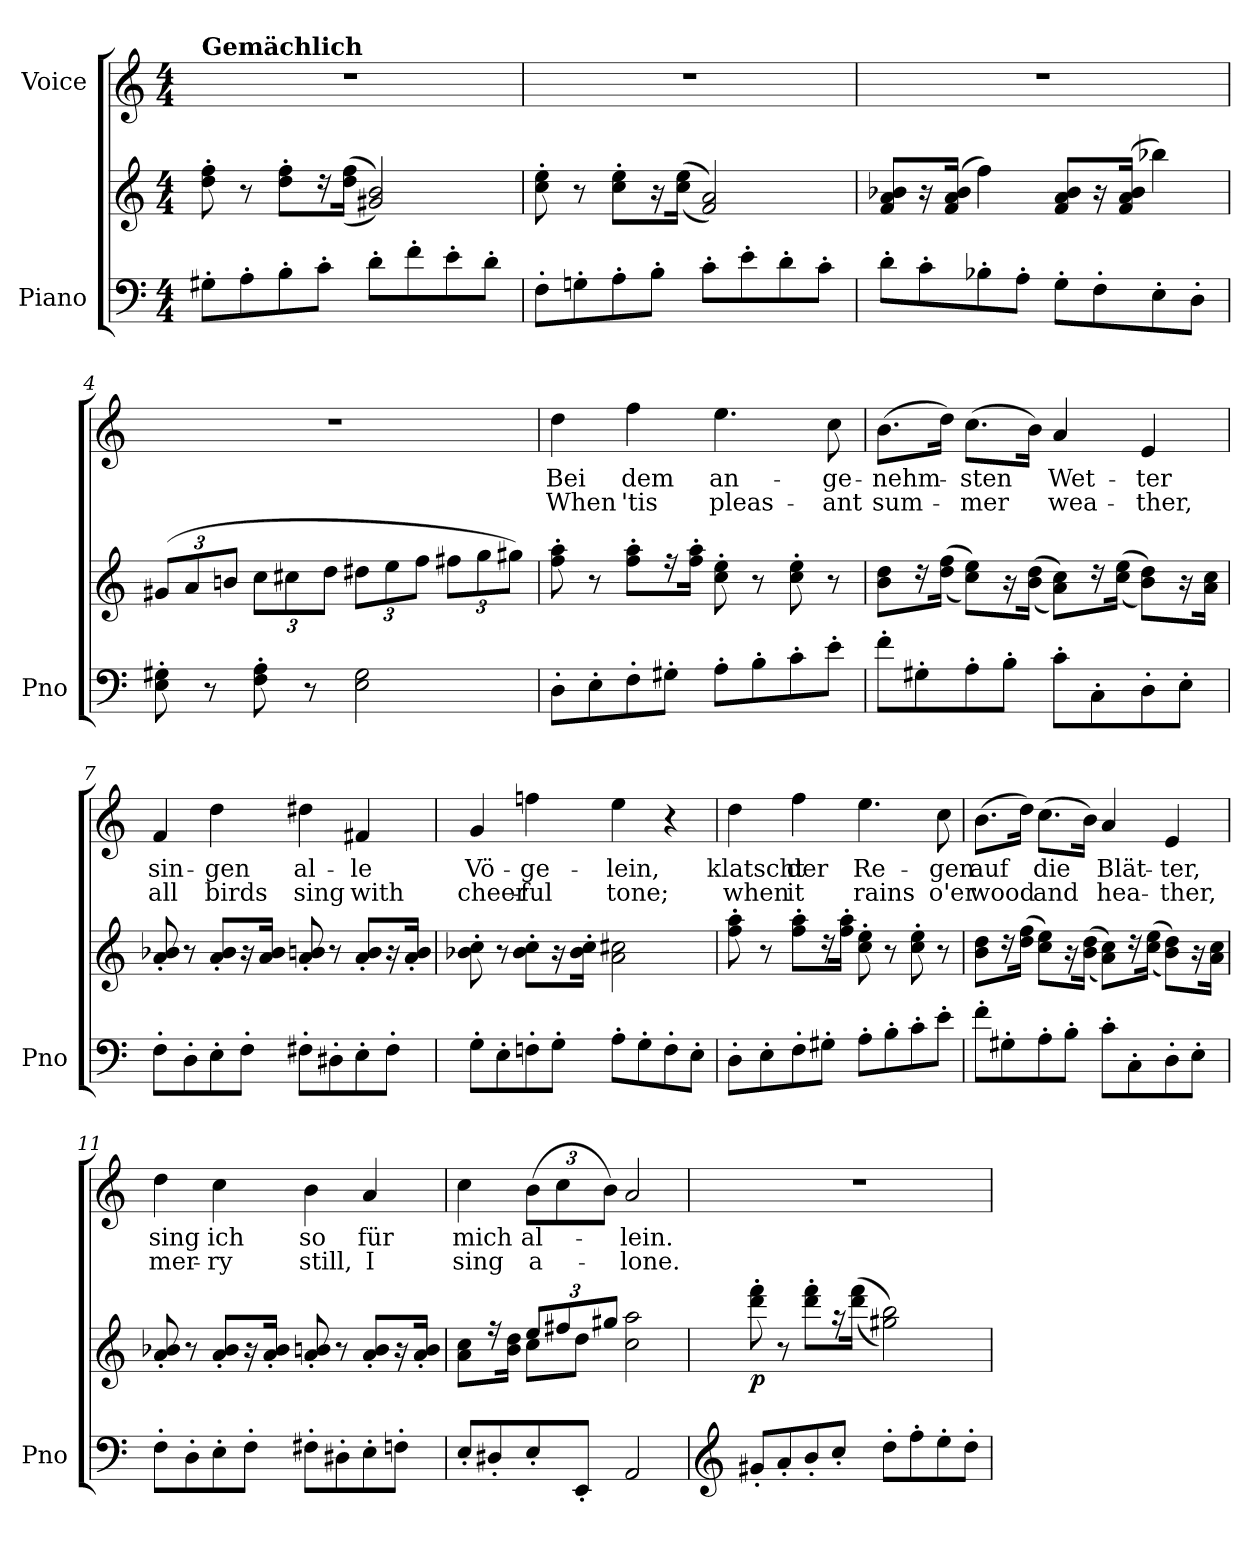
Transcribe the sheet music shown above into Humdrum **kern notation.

**kern	**kern	**dynam	**kern	**text	**text
*part2	*part2	*part2	*part1	*part1	*part1
*staff3	*staff2	*staff2/3	*staff1	*staff1	*staff1
*I"Piano	*	*	*I"Voice	*	*
*I'Pno	*	*	*	*	*
*clefF4	*clefG2	*	*clefG2	*	*
*k[]	*k[]	*	*k[]	*	*
*M4/4	*M4/4	*	*M4/4	*	*
=1	=1	=1	=1	=1	=1
!	!	!	!LO:TX:a:B:t=Gemächlich	!	!
8G#X'\L	8dd\' 8ff\'	.	1r	.	.
8A'\	8r	.	.	.	.
!	!	!LO:DY:b	!	!	!
8B'\	8dd\' 8ff\'L	other-dynamics	.	.	.
8c'\J	16r	.	.	.	.
.	(<(>16dd\ 16ff\Jk	.	.	.	.
8d'\L	2g#X/ 2b/))	.	.	.	.
8f'\	.	.	.	.	.
8e'\	.	.	.	.	.
8d'\J	.	.	.	.	.
=2	=2	=2	=2	=2	=2
8F'\L	8cc\' 8ee\'	.	1r	.	.
8Gn'\	8r	.	.	.	.
8A'\	8cc\' 8ee\'L	.	.	.	.
8B'\J	16r	.	.	.	.
.	(<(>16cc\ 16ee\Jk	.	.	.	.
8c'\L	2f/ 2a/))	.	.	.	.
8e'\	.	.	.	.	.
8d'\	.	.	.	.	.
8c'\J	.	.	.	.	.
=3	=3	=3	=3	=3	=3
8d'\L	8f/ 8a/ 8b-X/L	.	1r	.	.
8c'\	16r	.	.	.	.
.	(>16f/ 16a/ 16b-/Jk	.	.	.	.
8B-X'\	4ff\)	.	.	.	.
8A'\J	.	.	.	.	.
8G'\L	8f/ 8a/ 8b-/L	.	.	.	.
8F'\	16r	.	.	.	.
.	(>16f/ 16a/ 16b-/Jk	.	.	.	.
8E'\	4bb-X\)	.	.	.	.
8D'\J	.	.	.	.	.
!!LO:LB:g=z
=4	=4	=4	=4	=4	=4
*	*Xbrackettup	*	*	*	*
8E\' 8G#X\'	(>12g#X/L	.	1r	.	.
.	12a/	.	.	.	.
8r	.	.	.	.	.
.	12bn/J	.	.	.	.
8F\' 8A\'	12cc\L	.	.	.	.
.	12cc#X\	.	.	.	.
8r	.	.	.	.	.
.	12dd\J	.	.	.	.
2E\ 2G#\	12dd#X\L	.	.	.	.
.	12ee\	.	.	.	.
.	12ff\J	.	.	.	.
.	12ff#X\L	.	.	.	.
.	12gg\	.	.	.	.
.	12gg#X\J)	.	.	.	.
=5	=5	=5	=5	=5	=5
!	!	!	!	!LO:LY:b	!LO:LY:b
8D'\L	8ff\' 8aa\'	.	4dd\	Bei	When
8E'\	8r	.	.	.	.
!	!	!	!	!LO:LY:b	!LO:LY:b
8F'\	8ff\' 8aa\'L	.	4ff\	dem	'tis
8G#X'\J	16rff	.	.	.	.
.	16ff\' 16aa\'Jk	.	.	.	.
!	!	!	!	!LO:LY:b	!LO:LY:b
8A'\L	8cc\' 8ee\'	.	4.ee\	an-	pleas-
8B'\	8r	.	.	.	.
8c'\	8cc\' 8ee\'	.	.	.	.
!	!	!	!	!LO:LY:b	!LO:LY:b
8e'\J	8r	.	8cc\	-ge-	-ant
=6	=6	=6	=6	=6	=6
!	!	!	!	!LO:LY:b	!LO:LY:b
8f'\L	8b\ 8dd\L	.	(>8.b\L	-nehm-	sum-
8G#X'\	16r	.	.	.	.
.	(>(<16dd\ 16ff\Jk	.	16dd\Jk)	.	.
!	!	!	!	!LO:LY:b	!LO:LY:b
8A'\	8cc\ 8ee\L))	.	(>8.cc\L	-sten	-mer
8B'\J	16r	.	.	.	.
.	(<(>16b\ 16dd\Jk	.	16b\Jk)	.	.
!	!	!	!	!LO:LY:b	!LO:LY:b
8c'\L	8a\ 8cc\L))	.	4a/	Wet-	wea-
8C'\	16r	.	.	.	.
.	(<(>16cc\ 16ee\Jk	.	.	.	.
!	!	!	!	!LO:LY:b	!LO:LY:b
8D'\	8b\ 8dd\L))	.	4e/	-ter	-ther,
8E'\J	16r	.	.	.	.
.	16a\ 16cc\Jk	.	.	.	.
!!LO:LB:g=z
=7	=7	=7	=7	=7	=7
!	!	!	!	!LO:LY:b	!LO:LY:b
8F'\L	8a/' 8b-X/'	.	4f/	sin-	all
8D'\	8r	.	.	.	.
!	!	!	!	!LO:LY:b	!LO:LY:b
8E'\	8a/' 8b-/'L	.	4dd\	-gen	birds
8F'\J	16r	.	.	.	.
.	16a/ 16b-/Jk	.	.	.	.
!	!	!	!	!LO:LY:b	!LO:LY:b
8F#X'\L	8a/' 8bn/'	.	4dd#X\	al-	sing
8D#X'\	8r	.	.	.	.
!	!	!	!	!LO:LY:b	!LO:LY:b
8E'\	8a/' 8b/'L	.	4f#X/	-le	with
8F#'\J	16r	.	.	.	.
.	16a/' 16b/'Jk	.	.	.	.
=8	=8	=8	=8	=8	=8
!	!	!	!	!LO:LY:b	!LO:LY:b
8G'\L	8b-X\' 8cc\'	.	4g/	Vö-	cheer-
8E'\	8r	.	.	.	.
!	!	!	!	!LO:LY:b	!LO:LY:b
8Fn'\	8b-\' 8cc\'L	.	4ffn\	-ge-	-ful
8G'\J	16r	.	.	.	.
.	16b-\' 16cc\'Jk	.	.	.	.
!	!	!	!	!LO:LY:b	!LO:LY:b
8A'\L	2a\ 2cc#X\	.	4ee\	-lein,	tone;
8G'\	.	.	.	.	.
8F'\	.	.	4r	.	.
8E'\J	.	.	.	.	.
=9	=9	=9	=9	=9	=9
!	!	!	!	!LO:LY:b	!LO:LY:b
8D'\L	8ff\' 8aa\'	.	4dd\	klatscht	when
8E'\	8r	.	.	.	.
!	!	!	!	!LO:LY:b	!LO:LY:b
8F'\	8ff\' 8aa\'L	.	4ff\	der	it
8G#X'\J	16rdd	.	.	.	.
.	16ff\' 16aa\'Jk	.	.	.	.
!	!	!	!	!LO:LY:b	!LO:LY:b
8A'\L	8cc\' 8ee\'	.	4.ee\	Re-	rains
8B'\	8r	.	.	.	.
8c'\	8cc\' 8ee\'	.	.	.	.
!	!	!	!	!LO:LY:b	!LO:LY:b
8e'\J	8r	.	8cc\	-gen	o'er
!!LO:PB:g=z
=10	=10	=10	=10	=10	=10
!	!	!	!	!LO:LY:b	!LO:LY:b
8f'\L	8b\ 8dd\L	.	(>8.b\L	auf	wood
8G#X'\	16r	.	.	.	.
.	(>16dd\ 16ff\Jk	.	16dd\Jk)	.	.
!	!	!	!	!LO:LY:b	!LO:LY:b
8A'\	8cc\ 8ee\L)	.	(>8.cc\L	die	and
8B'\J	16r	.	.	.	.
.	(>(>16b\ 16dd\Jk	.	16b\Jk)	.	.
!	!	!	!	!LO:LY:b	!LO:LY:b
8c'\L	8a\ 8cc\L))	.	4a/	Blät-	hea-
8C'\	16r	.	.	.	.
.	(>(>16cc\ 16ee\Jk	.	.	.	.
!	!	!	!	!LO:LY:b	!LO:LY:b
8D'\	8b\ 8dd\L))	.	4e/	-ter,	-ther,
8E'\J	16r	.	.	.	.
.	16a\ 16cc\Jk	.	.	.	.
=11	=11	=11	=11	=11	=11
!	!	!	!	!LO:LY:b	!LO:LY:b
8F'\L	8a/' 8b-X/'	.	4dd\	sing	mer-
8D'\	8r	.	.	.	.
!	!	!	!	!LO:LY:b	!LO:LY:b
8E'\	8a/' 8b-/'L	.	4cc\	ich	-ry
8F'\J	16r	.	.	.	.
.	16a/' 16b-/'Jk	.	.	.	.
!	!	!	!	!LO:LY:b	!LO:LY:b
8F#X'\L	8a/' 8bn/'	.	4b\	so	still,
8D#X'\	8r	.	.	.	.
!	!	!	!	!LO:LY:b	!LO:LY:b
8E'\	8a/' 8b/'L	.	4a/	für	I
8Fn'\J	16r	.	.	.	.
.	16a/' 16b/'Jk	.	.	.	.
=12	=12	=12	=12	=12	=12
*	*^	*	*	*	*
!	!	!	!	!	!LO:LY:b	!LO:LY:b
8E'/L	4ryy	8a\ 8cc\L	.	4cc\	mich	sing
8D#X'/	.	16rff	.	.	.	.
.	.	16b\ 16dd\Jk	.	.	.	.
*	*	*	*	*Xbrackettup	*	*
!	!	!	!	!	!LO:LY:b	!LO:LY:b
8E'/	12ee/L	8cc\L	.	(>12b\L	al-	a-
.	12ff#X/	.	.	12cc\	.	.
8EE'/J	.	8dd\J	.	.	.	.
.	12gg#X/J	.	.	12b\J)	.	.
!	!	!	!	!	!LO:LY:b	!LO:LY:b
2AA/	2rffyy	2cc\ 2aa\	.	2a/	-lein.	-lone.
*	*v	*v	*	*	*	*
!!LO:PB:g=z
=13	=13	=13	=13	=13	=13
*clefG2	*	*	*	*	*
*	*^	*	*	*	*
!	!	!	!LO:DY:b	!	!	!
*	*v	*v	*	*	*	*
8g#X'/L	8ddd\' 8fff\'	p	1r	.	.
8a'/	8r	.	.	.	.
8b'/	8ddd\' 8fff\'L	.	.	.	.
8cc'/J	16raa	.	.	.	.
.	(<(>16ddd\ 16fff\Jk	.	.	.	.
8dd'\L	2gg#X\ 2bb\))	.	.	.	.
8ff'\	.	.	.	.	.
8ee'\	.	.	.	.	.
8dd'\J	.	.	.	.	.
=	=	=	=	=	=
*-	*-	*-	*-	*-	*-
